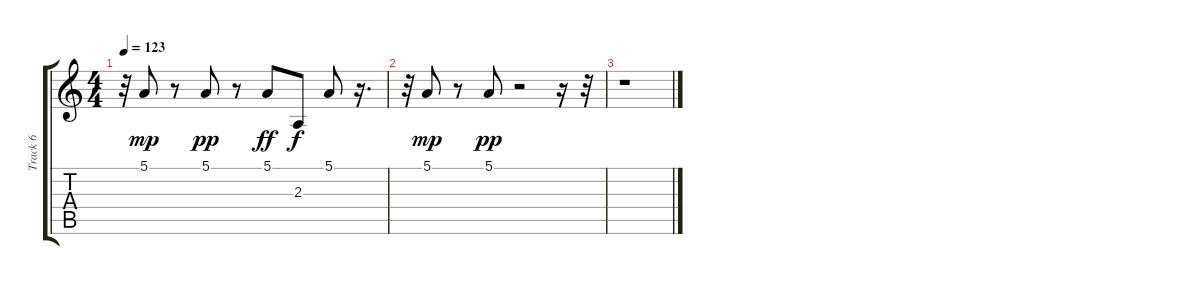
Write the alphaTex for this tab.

\track ("Track 6" "Track 6") {instrument celesta}
\staff {score tabs}
\tuning (E4 B3 G3 D3 A2 E2) {hide}
\ts (4 4)
\tempo 123
\clef g2
\ks c
r.32{dy f} 5.1.8{dy mp} r.8 5.1.8{dy pp} r.8 5.1.8{dy ff} 2.3.8{dy f} 5.1.8 r.16{d} |
r.32 5.1.8{dy mp} r.8 5.1.8{dy pp} r.2 r.16 r.32 |
r.1
